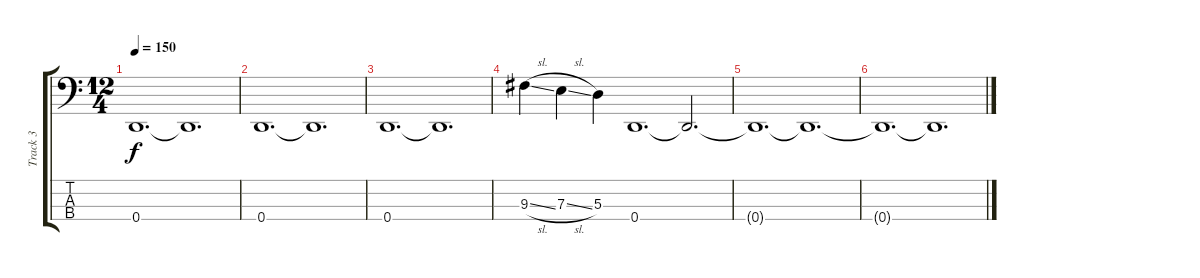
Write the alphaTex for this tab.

\track ("Track 3" "Track 3") {instrument electricbassfinger}
\staff {score tabs}
\tuning (G2 D2 A1 D1) {hide}
\ts (12 4)
\tempo 150
\clef f4
\ks c
0.4.1{d dy f} 0.4{t}.1{d} |
0.4.1{d} 0.4{t}.1{d} |
0.4.1{d} 0.4{t}.1{d} |
9.3{sl}.4 7.3{sl}.4 5.3.4 0.4.1{d} 0.4{t}.2{d} |
0.4{t}.1{d} 0.4{t}.1{d} |
0.4{t}.1{d} 0.4{t}.1{d}
